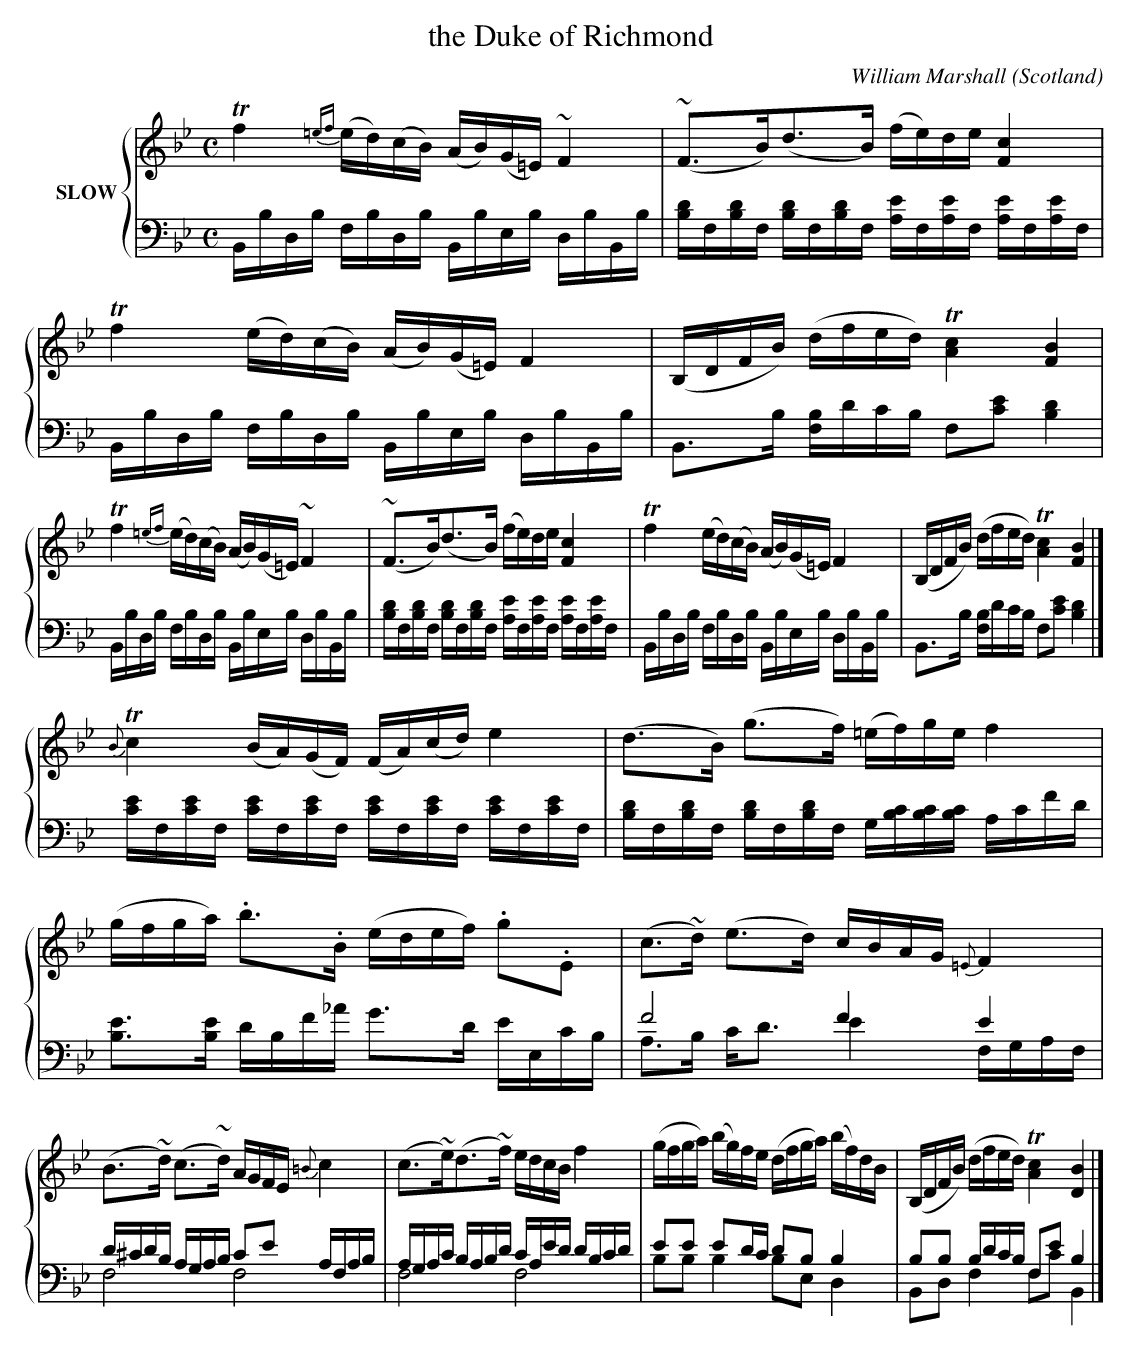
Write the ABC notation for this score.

X:1
T:the Duke of Richmond
C:William Marshall
L:1/8
M:C
O:Scotland
K:Bb major
%%staves {1 2}
V:1 name="SLOW"
!trill!f2{=ef} (e/d/)(c/B/) (A/B/)(G/=E/) ~F2 | (~F>B)(d>B) (f/e/)d/e/ [Fc]2 | \
!trill!f2 (e/d/)(c/B/) (A/B/)(G/=E/) F2 | (B,/D/F/B/) (d/f/e/d/) !trill![Ac]2 [FB]2 |
!trill!f2{=ef} (e/d/)(c/B/) (A/B/)(G/=E/) ~F2 | (~F>B)(d>B) (f/e/)d/e/ [Fc]2 | \
!trill!f2 (e/d/)(c/B/) (A/B/)(G/=E/) F2 | (B,/D/F/B/) (d/f/e/d/) !trill![Ac]2 [FB]2 |]
{B}!trill!c2 (B/A/)(G/F/) (F/A/)(c/d/) e2 | (d>B) (g>f) (=e/f/)g/e/ f2 | \
(g/f/g/a/) .b>.B (e/d/e/f/) .g.E | (c>~d) (e>d) c/B/A/G/ {=E}F2 |
(B>~d) (c>~d) A/G/F/E/ {=B}c2 | (c>~e)(d>~f) e/d/c/B/ f2 | \
(g/f/g/a/) (b/g/)f/e/ (d/f/g/a/) (b/f/)d/B/ | (B,/D/F/B/) (d/f/e/d/) !trill![Ac]2 [DB]2 |]
V:2 clef=bass octave=-2
L:1/16
Bbdb fbdb Bbeb dbBb | [bd']f[bd']f [bd']f[bd']f [ae']f[ae']f [ae']f[ae']f | \
Bbdb fbdb Bbeb dbBb | B3b [fb]d'c'b f2[c'e']2 [bd']4 | \
Bbdb fbdb Bbeb dbBb | [bd']f[bd']f [bd']f[bd']f [ae']f[ae']f [ae']f[ae']f | \
Bbdb fbdb Bbeb dbBb | B3b [fb]d'c'b f2[c'e']2 [bd']4 |]
[c'e']f[c'e']f [c'e']f[c'e']f [c'e']f[c'e']f [c'e']f[c'e']f |
[bd']f[bd']f [bd']f[bd']f g[bc'][bc'][bc'] ac'f'd' |  \
[be']3[be'] d'bf'_a' g'3d' e'ec'b | \
f'8 f'4e'4 & a3b c'd'3 e'4 fgaf | \
d'^c'd'b agab c'2e'2 afab & f8f8 | agac' babd' c'ae'd' d'bc'd' & f8f8 | \
e'2e'2 e'2d'c' d'2b2 b4 & b2b2 b4 b2e2 d4 | b2b2 bd'c'b f2e'2 b4 & B2d2 f4 f2c'2 B4 |]
